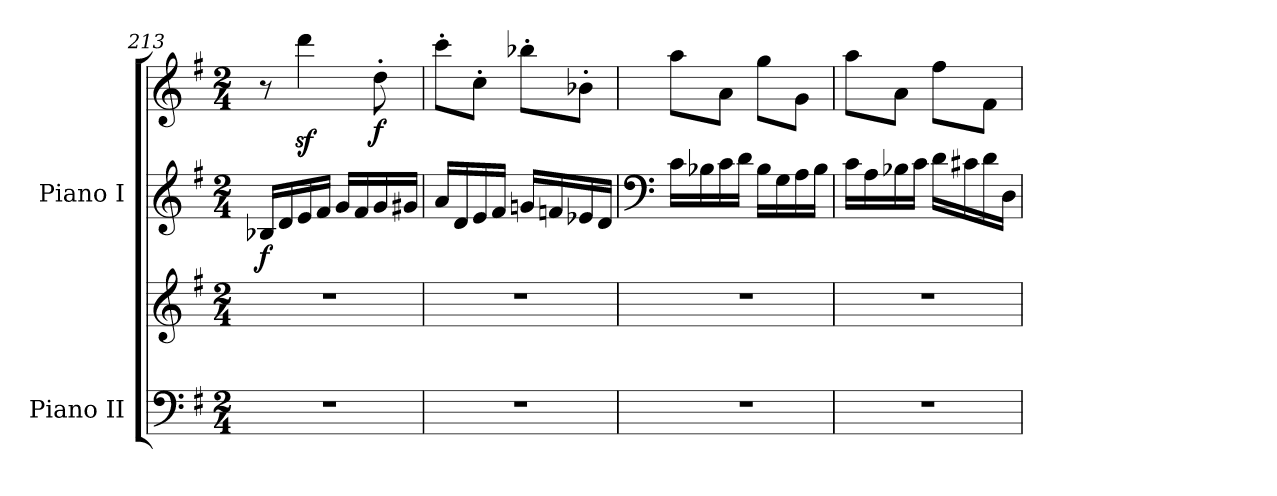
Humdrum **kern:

**kern	**kern	**kern	**kern	**dynam
*part2	*part2	*part1	*part1	*part1
*staff4	*staff3	*staff2	*staff1	*staff1/2
*I"Piano II	*	*I"Piano I	*	*
*I'Pno. II	*	*I'Pno. I	*	*
*clefF4	*clefG2	*clefG2	*clefG2	*
*k[f#]	*k[f#]	*k[f#]	*k[f#]	*
*M2/4	*M2/4	*M2/4	*M2/4	*
=213	=213	=213	=213	=213
!	!	!	!	!LO:DY:b=2
2r	2r	16B-X/LL	8r	f
.	.	16d/	.	.
.	.	16e/	4dddz<\	.
.	.	16f#/JJ	.	.
.	.	16g/LL	.	.
.	.	16f#/	.	.
!	!	!	!	!LO:DY:b
.	.	16g/	8dd'\	f
.	.	16g#X/JJ	.	.
!!LO:LB:g=z
=214	=214	=214	=214	=214
2r	2r	16a/LL	8ccc'\L	.
.	.	16d/	.	.
.	.	16e/	8cc'\J	.
.	.	16f#/JJ	.	.
.	.	16gn/LL	8bb-X'\L	.
.	.	16fn/	.	.
.	.	16e-X/	8b-X'\J	.
.	.	16d/JJ	.	.
=215	=215	=215	=215	=215
*	*	*clefF4	*	*
2r	2r	16c\LL	8aa\L	.
.	.	16B-X\	.	.
.	.	16c\	8a\J	.
.	.	16d\JJ	.	.
.	.	16B-\LL	8gg\L	.
.	.	16G\	.	.
.	.	16A\	8g\J	.
.	.	16B-\JJ	.	.
=216	=216	=216	=216	=216
2r	2r	16c\LL	8aa\L	.
.	.	16A\	.	.
.	.	16B-X\	8a\J	.
.	.	16c\JJ	.	.
.	.	16d\LL	8ff#\L	.
.	.	16c#X\	.	.
.	.	16d\	8f#\J	.
.	.	16D\JJ	.	.
=	=	=	=	=
*-	*-	*-	*-	*-
